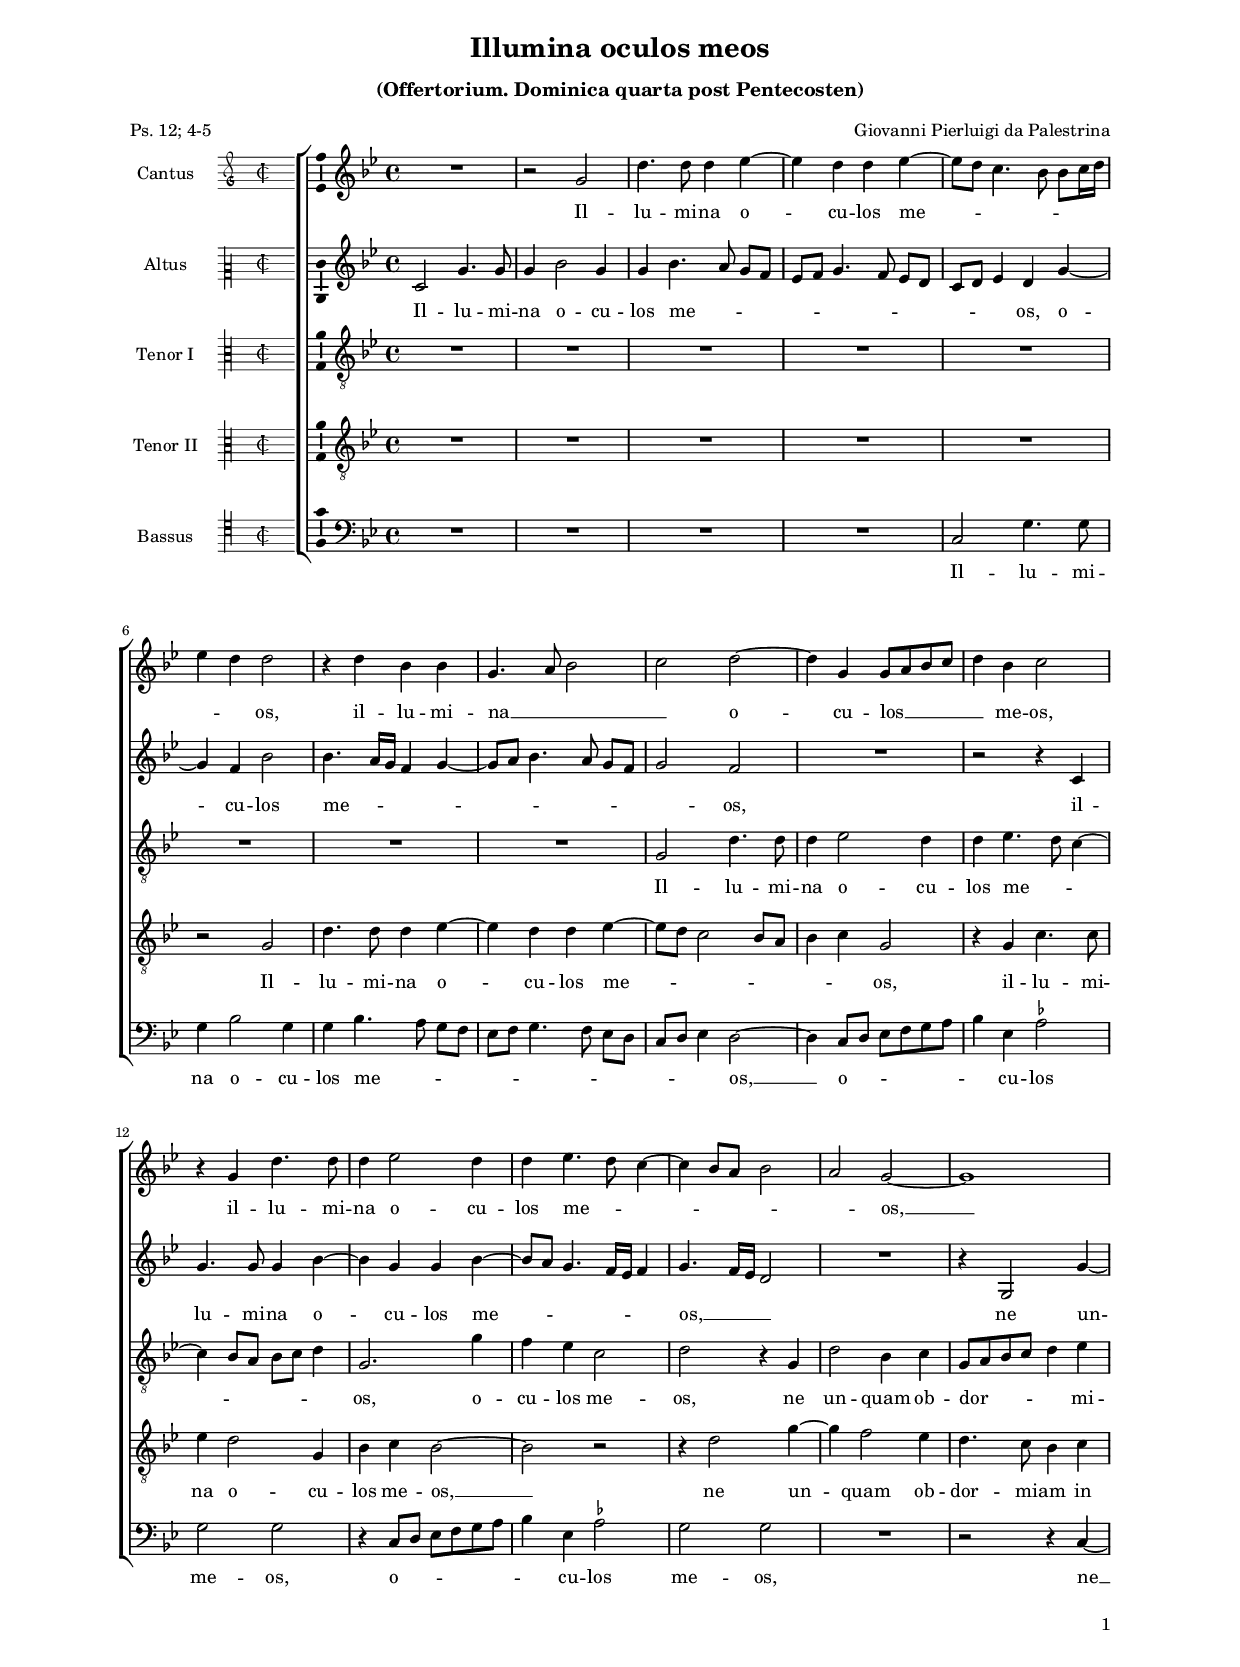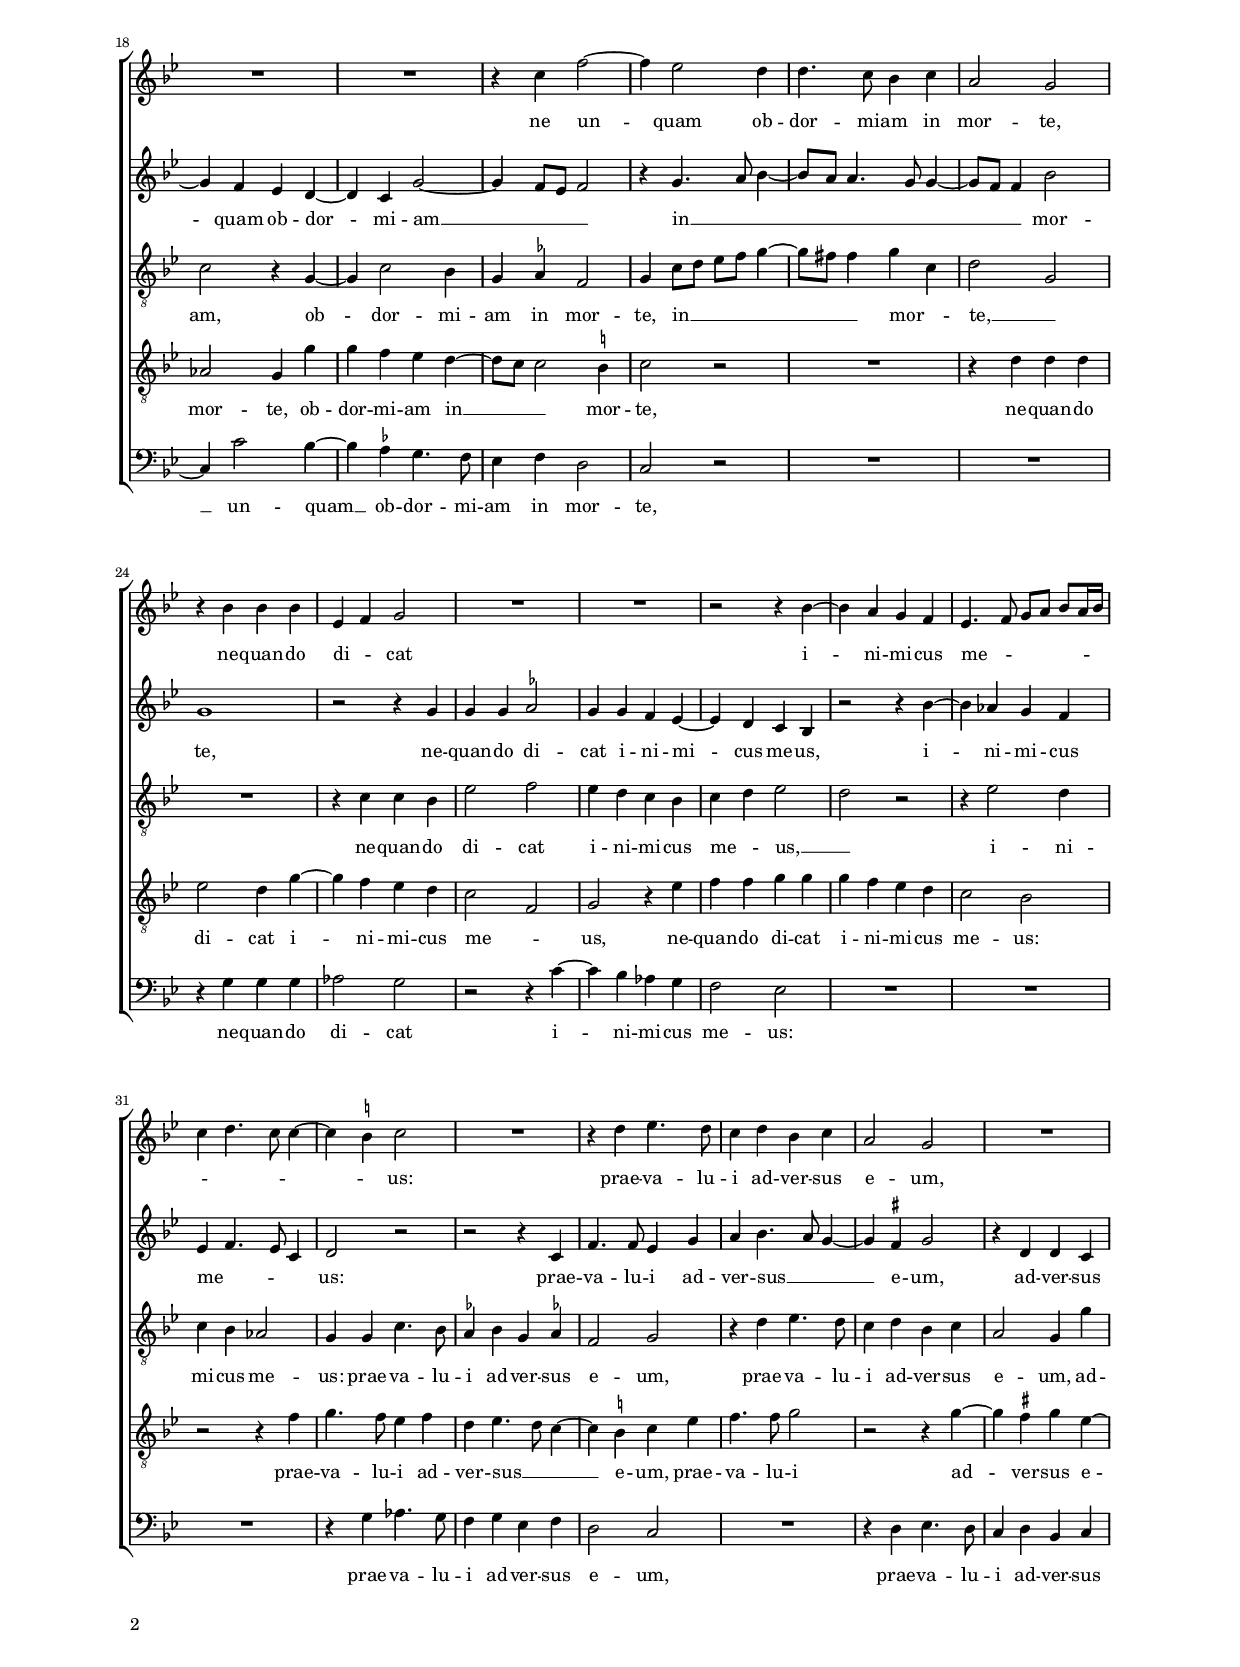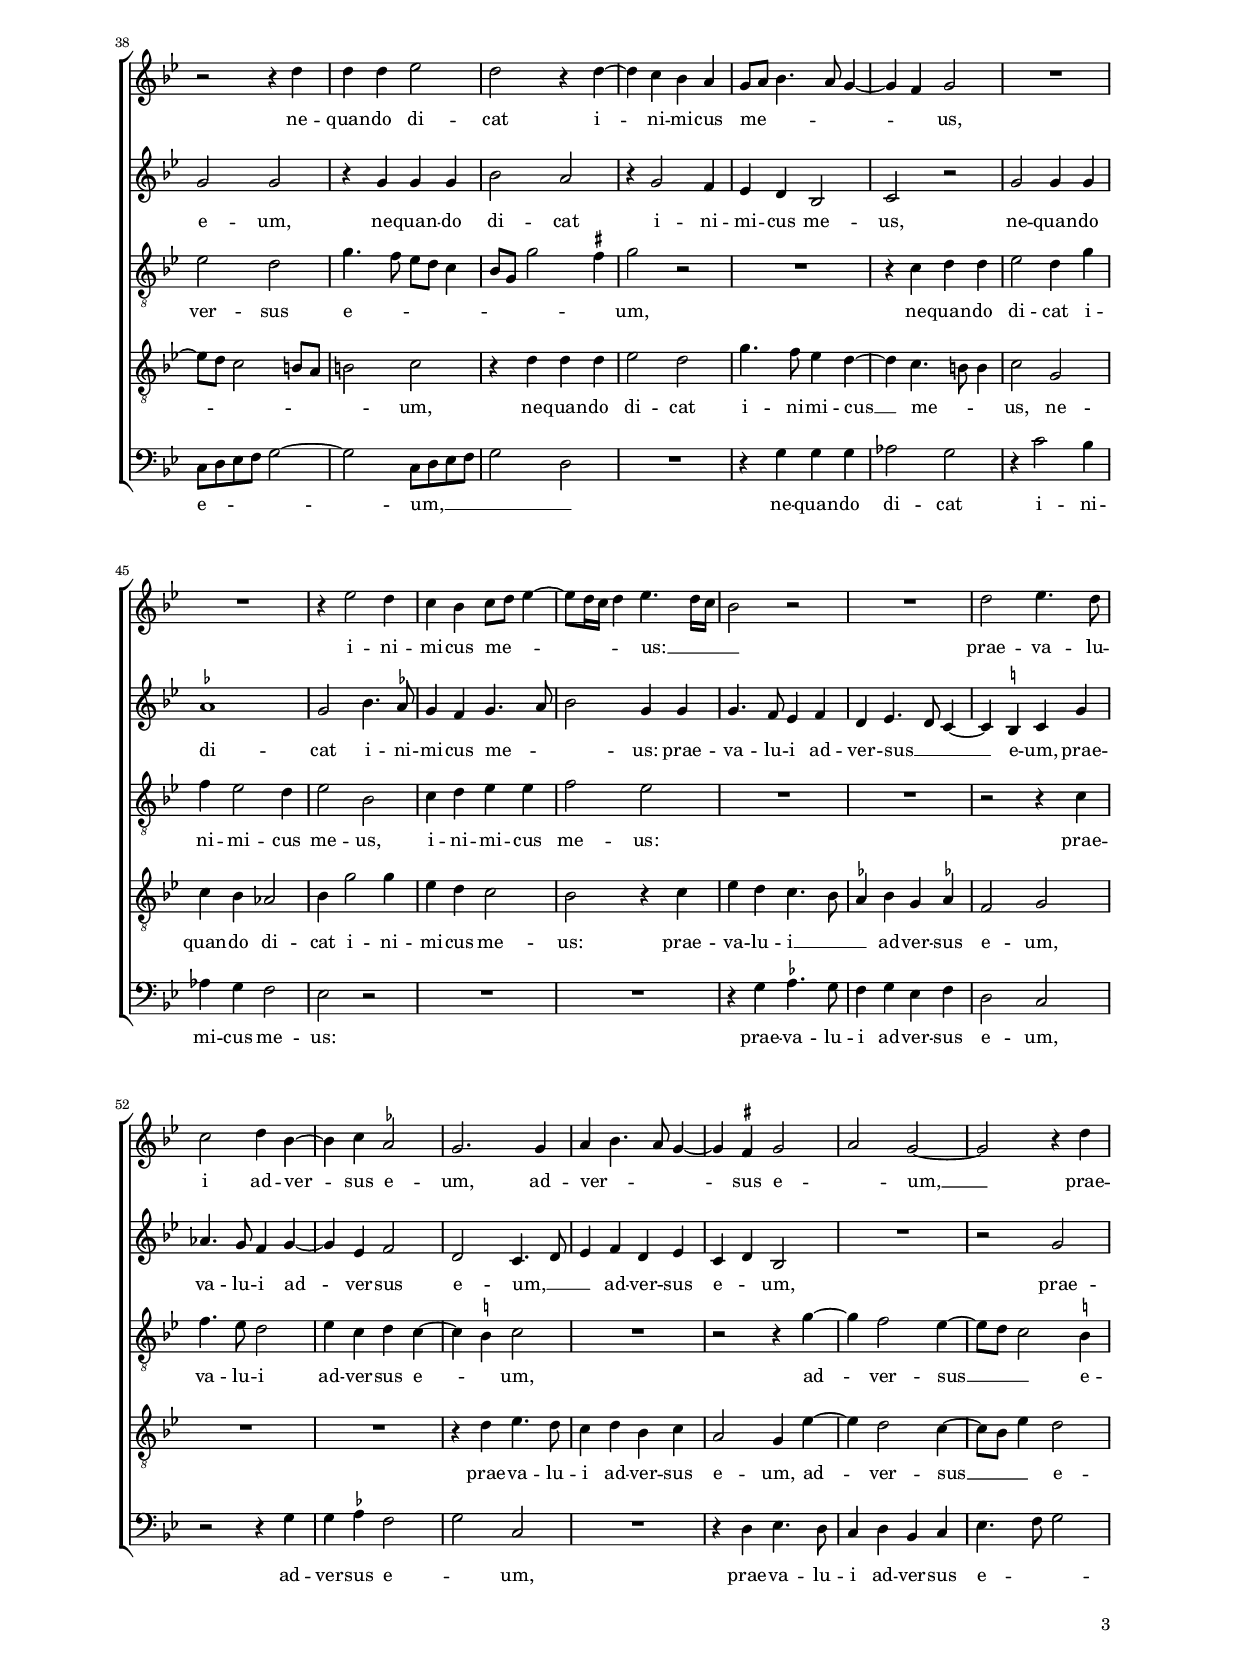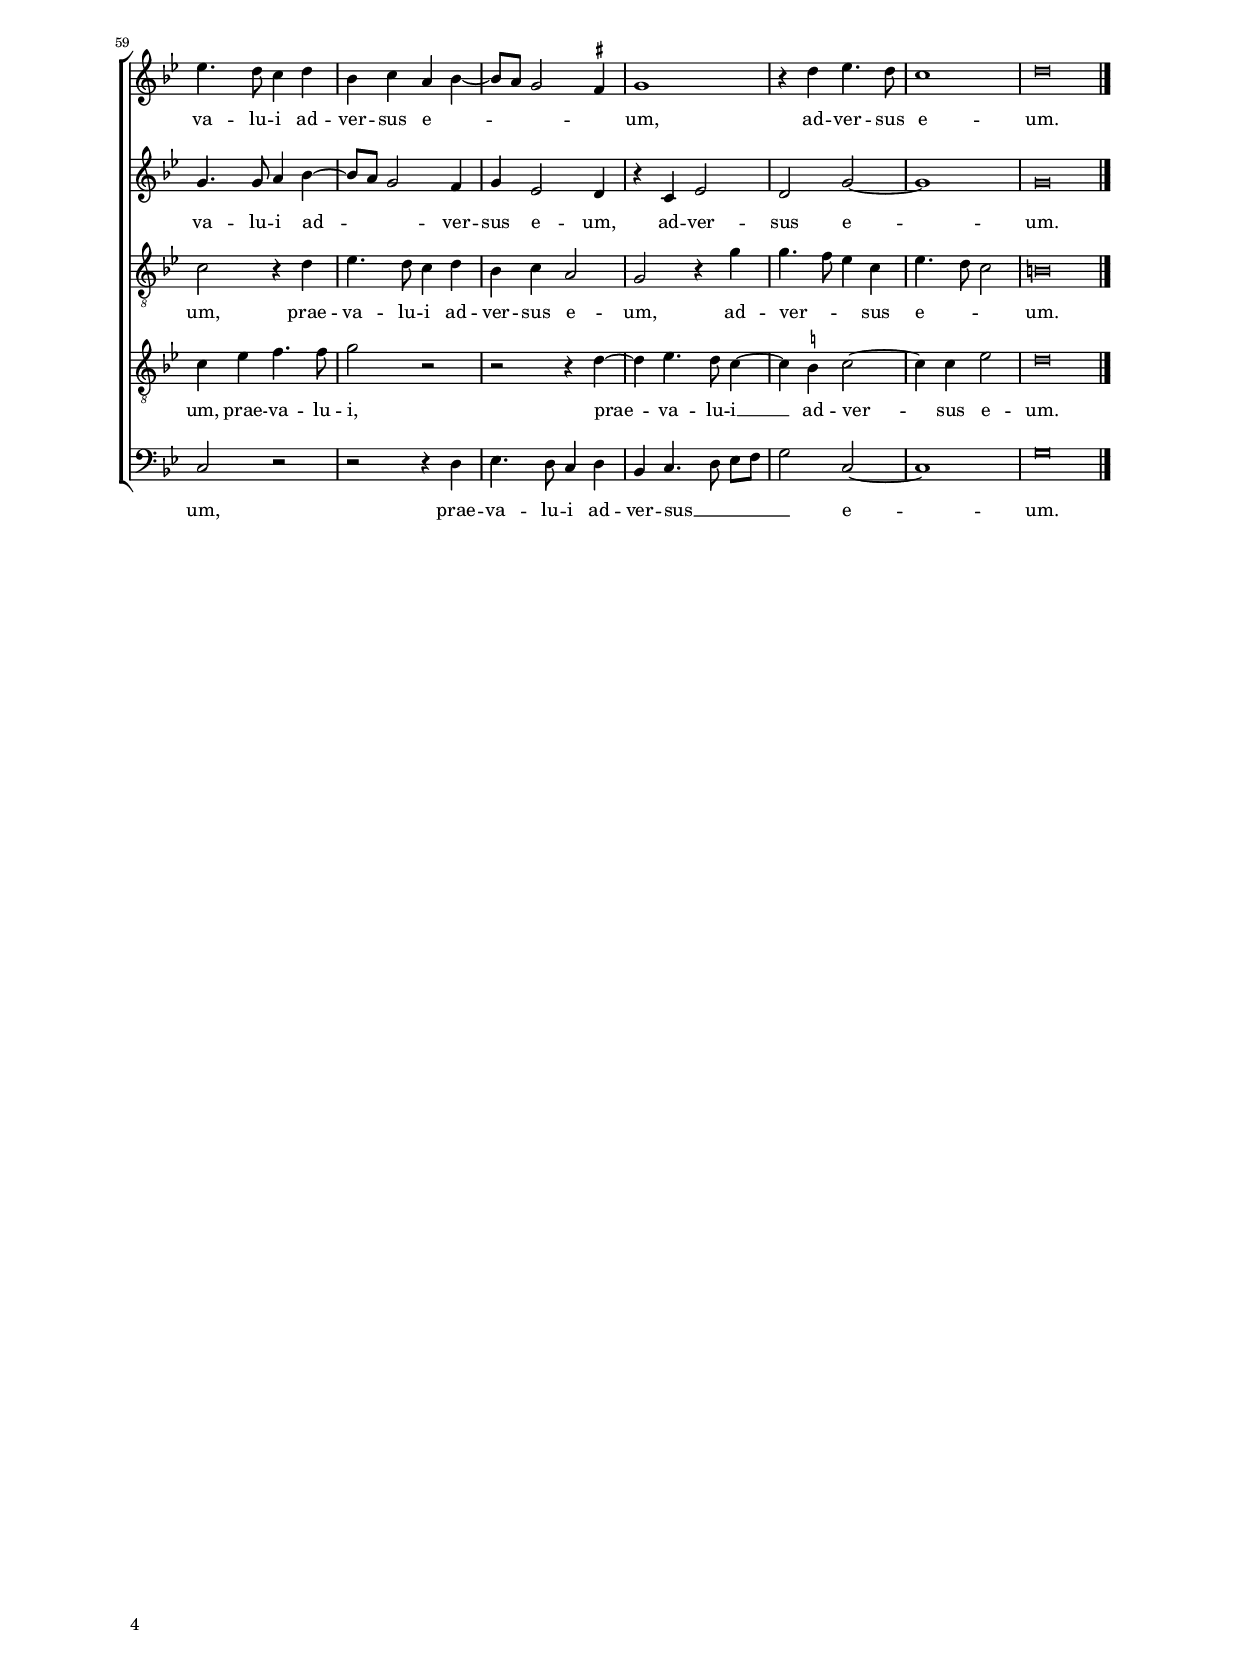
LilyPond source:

\header
{
  title="Illumina oculos meos"
  subtitle=\markup { \column { \vspace #0.5 "(Offertorium. Dominica quarta post Pentecosten)" \transparent "x" } }
  poet="Ps. 12; 4-5"
  composer="Giovanni Pierluigi da Palestrina"
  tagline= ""
}

\version "2.24.1"
\language deutsch
#(set-global-staff-size 15)
% #(set-default-paper-size "letter")
#(ly:set-option 'point-and-click #f)




	ficta = { \once \set suggestAccidentals = ##t }

	forget = #(define-music-function (music) (ly:music?) #{
		\accidentalStyle forget
		$music
		\accidentalStyle default
		#})


    
\paper
	{
	top-margin = 1.6 \cm
	bottom-margin = 1 \cm
	left-margin = 2.2 \cm
	right-margin = 2.2 \cm
	ragged-bottom = ##f
	ragged-last-bottom = ##t
	print-page-number = ##f
	system-system-spacing = #'((basic-distance . 17) (minimum-distance . 14) (padding . 5) (strechability . 150))
	oddFooterMarkup=\markup   \fill-line { "" \fromproperty #'page:page-number-string }
	evenFooterMarkup=\markup  \fill-line { \fromproperty #'page:page-number-string "" }
	last-bottom-spacing = #'((basic-distance . 12) (minimum-distance . 7) (padding . 4))
%	systems-per-page = 3
%   page-count = 3
    system-count = 10
%	min-systems-per-page = 3
%	print-all-headers = ##t
%	print-first-page-number = ##t
%	first-page-number = 1
	}

	
global = {
	\key c \major
	\time 4/4
    \set Score.tempoHideNote = ##t
    \tempo 4 = 100
    \skip 1*64
    \set Score.measureLength = #(ly:make-moment 2/1)
    \skip 1*2 \bar "|."
	}
    

incipitcantus = \relative c' {
    \time 2/2
    \clef "petrucci-g2"
    \key c \major
    }
    
incipitcantusVoice = <<
    \new MensuralVoice <<
        { s1 \noBreak }
        \incipitcantus
    >>
    >>
    
    
incipitaltus = \relative c' {
    \time 2/2
    \clef "petrucci-c2"
    \key c \major
    s4 \bar ""
    }
    
incipitaltusVoice = <<
    \new MensuralVoice <<
        { s1 \noBreak }
        \incipitaltus
    >>
    >>
    
incipittenor = \relative c' {
    \time 2/2
    \clef "petrucci-c3"
    \key c \major
    }
    
incipittenorVoice = <<
    \new MensuralVoice <<
        { s1 \noBreak }
        \incipittenor
    >>
    >>
    
incipitquintus = \relative c' {
    \time 2/2
    \clef "petrucci-c3"
    \key c \major
    }
    
incipitquintusVoice = <<
    \new MensuralVoice <<
        { s1 \noBreak }
        \incipitquintus
    >>
    >>
    
    
incipitbassus= \relative c {
    \time 2/2
    \clef "petrucci-c4"
    \key c \major
    }
    
incipitbassusVoice = <<
    \new MensuralVoice <<
        { s1 \noBreak }
        \incipitbassus
    >>
    >>


cantus =  \relative c''
	{
	R1
	r2 a
	e'4. e8 e4 f~
	f4 e e f~
%5
	f8 e d4. c8 c[ d16 e] |
	f4 e e2
	r4 e c c
	a4. h8 c2
	d2 e~
%10
	e4 a, a8 h c d |
	e4 c d2
	r4 a e'4. e8
	e4 f2 e4
	e4 f4. e8 d4~
%15
	d4 c8 h c2 |
	h2 a~
	a1
	R1
	R1
%20
	r4 d g2~ |
	g4 f2 e4
	e4. d8 c4 d
	h2 a
	r4 c c c
%25
	f,4 g a2 |
	R1
	R1
	r2 r4 c~
	c4 h a g
%30
	f4. g8 a h c[ h16 c] |
	d4 e4. d8 d4~
	d4 \ficta cis d2
	R1
	r4 e f4. e8
%35
	d4 e c d |
	h2 a
	R1
	r2 r4 e'
	e4 e f2
%40
	e2 r4 e~ |
	e4 d c h
	a8 h c4. h8 a4~
	a4 g a2
	R1
%45
	R1 |
	r4 f'2 e4
	d4 c d8 e f4~
	f8 e16 d e4 f4. e16 d
	c2 r
%50
	R1 |
	e2 f4. e8
	d2 e4 c~
	c4 d \ficta b2
	a2. a4
%55
	h4 c4. h8 a4~ |
	a4 \ficta gis a2
	h2 a~
	a2 r4 e'
	f4. e8 d4 e
%60
	c4 d h c~ |
	c8 h a2 \ficta gis4
	a1
	r4 e' f4. e8
	d1
%65
	e\breve |
	}


altus =  \relative c'
	{
	d2 a'4. a8
	a4 c2 a4
	a4 c4. h8 a[ g]
	f8 g a4. g8 f[ e]
%5
	d8 e f4 e a~ |
	a4 g c2
	c4. h16 a g4 a~
	a8 h c4. h8 a[ g]
	a2 g
%10
	R1 |
	r2 r4 d \break \noPageBreak
	a'4. a8 a4 c~
	c4 a a c~
	c8 h a4. g16 f g4
%15
	a4. g16 f e2 |
	R1
	r4 a,2 a'4~ \pageBreak
	a4 g f e~
	e4 d a'2~
%20
	a4 g8 f g2 |
	r4 a4. h8 c4~
	c8 h h4. a8 a4~
	a8 g g4 c2 \break \noPageBreak
	a1
%25
	r2 r4 a |
	a4 a \ficta b2
	a4 a g f~
	f4 e d c
	r2 r4 c'~
%30
	c4 b a g | \break \noPageBreak
	f4 g4. f8 d4
	e2 r
	r2 r4 d
	g4. g8 f4 a
%35
	h4 c4. h8 a4~ |
	a4 \ficta gis a2
	r4 e e d \pageBreak
	a'2 a
	r4 a a a
%40
	c2 h |
	r4 a2 g4
	f4 e c2
	d2 r
	a'2 a4 a \break \noPageBreak
%45
	\ficta b1 |
	a2 c4. \ficta b8
	a4 g a4. h8
	c2 a4 a
	a4. g8 f4 g
%50
	e4 f4. e8 d4~ |
	d4 \ficta cis d a' \break \noPageBreak
	b4. a8 g4 a~
	a4 f g2
	e2 d4. e8
%55
	f4 g e f |
	d4 e c2
	R1
	r2 a' \pageBreak
	a4. a8 h4 c~
%60
	c8 h a2 g4 |
	a4 f2 e4
	r4 d f2
	e2 a~
	a1
%65
	a\breve |
	}


tenor =  \relative c'
	{
	R1
	R1
	R1
	R1
%5
	R1 |
	R1
	R1
	R1
	a2 e'4. e8
%10
	e4 f2 e4 |
	e4 f4. e8 d4~
	d4 c8 h c d e4
	a,2. a'4
	g4 f d2
%15
	e2 r4 a, |
	e'2 c4 d
	a8 h c d e4 f
	d2 r4 a~
	a4 d2 c4
%20
	a4 \ficta b g2 |
	a4 d8 e f g a4~
	a8 gis gis4 a d,
	e2 a,
	R1
%25
	r4 d d c  |
	f2 g
	f4 e d c
	d4 e f2
	e2 r
%30
	r4 f2 e4 |
	d4 c b2
	a4 a d4. c8
	\ficta b4 c a \ficta b!
	g2 a
%35
	r4 e' f4. e8 |
	d4 e c d
	h2 a4 a'
	f2 e
	a4. g8 f e d4
%40
	c8 a a'2 \ficta gis4 |
	a2 r
	R1
	r4 d, e e
	f2 e4 a
%45
	g4 f2 e4 |
	f2 c
	d4 e f f
	g2 f
	R1
%50
	R1 |
	r2 r4 d
	g4. f8 e2
	f4 d e d~
	d4 \ficta cis d2
%55
	R1 |
	r2 r4 a'~
	a4 g2 f4~
	f8 e d2 \ficta cis4
	d2 r4 e
%60
	f4. e8 d4 e |
	c4 d h2
	a2 r4 a'
	a4. g8 f4 d
	f4. e8 d2
%65
	cis\breve |
	}


quintus  =  \relative c'
	{
	R1
	R1
	R1
	R1
%5
	R1 |
	r2 a
	e'4. e8 e4 f~
	f4 e e f~
	f8 e d2 c8 h
%10
	c4 d a2 |
	r4 a d4. d8
	f4 e2 a,4
	c4 d c2~
	c2 r
%15
	r4 e2 a4~ |
	a4 g2 f4
	e4. d8 c4 d
	b2 a4 a'
	a4 g f e~
%20
	e8 d d2 \ficta cis4 |
	d2 r
	R1
	r4 e e e
	f2 e4 a~
%25
	a4 g f e |
	d2 g,
	a2 r4 f'
	g4 g a a
	a4 g f e
%30
	d2 c |
	r2 r4 g'
	a4. g8 f4 g
	e4 f4. e8 d4~
	d4 \ficta cis d f
%35
	g4. g8 a2 |
	r2 r4 a~
	a4 \ficta gis a f~
	f8 e d2 cis8 h
	cis2 d
%40
	r4 e e e |
	f2 e
	a4. g8 f4 e~
	e4 d4. cis8 cis4
	d2 a
%45
	d4 c b2 |
	c4 a'2 a4
	f4 e d2
	c2 r4 d
	f4 e d4. c8
%50
	\ficta b4 c a \ficta b! |
	g2 a
	R1
	R1
	r4 e' f4. e8
%55
	d4 e c d |
	h2 a4 f'~
	f4 e2 d4~
	d8 c f4 e2
	d4 f g4. g8
%60
	a2 r |
	r2 r4 e~
	e4 f4. e8 d4~
	d4 \ficta cis d2~
	d4 d f2
%65
	e\breve |
	}


bassus  =  \relative c
	{
	R1
	R1
	R1
	R1
%5
	d2 a'4. a8 |
	a4 c2 a4
	a4 c4. h8 a[ g]
	f8 g a4. g8 f[ e]
	d8 e f4 e2~
%10
	e4 d8 e f g a h |
	c4 f, \ficta b2
	a2 a
	r4 d,8 e f g a h
	c4 f, \ficta b2
%15
	a2 a |
	R1
	r2 r4 d,~
	d4 d'2 c4~
	c4 \ficta b a4. g8
%20
	f4 g e2 |
	d2 r
	R1
	R1
	r4 a' a a
%25
	b2 a |
	r2 r4 d~
	d4 c b a
	g2 f
	R1
%30
	R1 |
	R1
	r4 a b4. a8
	g4 a f g
	e2 d
%35
	R1 |
	r4 e f4. e8
	d4 e c d
	d8 e f g a2~
	a2 d,8 e f g
%40
	a2 e |
	R1
	r4 a a a
	b2 a
	r4 d2 c4
%45
	b4 a g2
	f2 r
	R1
	R1 |
	r4 a \ficta b4. a8
%50
	g4 a f g
	e2 d
	r2 r4 a'
	a4 \ficta b g2 |
	a2 d,
%55
	R1
	r4 e f4. e8
	d4 e c d
	f4. g8 a2 |
	d,2 r
%60
	r2 r4 e
	f4. e8 d4 e
	c4 d4. e8 f[ g]
	a2 d,~ |
	d1
%65
	a'\breve |	
	}


lyricscantus = \lyricmode {
    Il -- lu -- mi -- na o -- cu -- los me -- _ _ _ _ _ _ _ _ os,
    il -- lu -- mi -- na __ _ _ _ o -- cu -- los __ _ _ _ _ me -- os,
    il -- lu -- mi -- na o -- cu -- los me -- _ _ _ _ _ _ os, __
    ne un -- quam ob -- dor -- mi -- am in mor -- te,
    ne -- quan -- do di -- _ cat i -- ni -- mi -- cus me -- _ _ _ _ _ _ _ _ _ _ _ us:
    prae -- va -- lu -- i ad -- ver -- sus e -- um,
    ne -- quan -- do di -- cat i -- ni -- mi -- cus me -- _ _ _ _ _ us,
    i -- ni -- mi -- cus me -- _ _ _ _ _ us: __ _ _ _
    prae -- va -- lu -- i ad -- ver -- sus e -- um,
    ad -- ver -- _ _ _ sus e -- _ um, __
    prae -- va -- lu -- i ad -- ver -- sus e -- _ _ _ _ um,
    ad -- ver -- sus e -- um.
	}


lyricsaltus = \lyricmode {
    Il -- lu -- mi -- na o -- cu -- los me -- _ _ _ _ _ _ _ _ _ _ _ _ os,
    o -- cu -- los me -- _ _ _ _ _ _ _ _ _ _ os,
    il -- lu -- mi -- na o -- cu -- los me -- _ _ _ _ _ os, __ _ _ _
    ne un -- quam ob -- dor -- mi -- am __ _ _ _ in __ _ _ _ _ _ _ _ _ mor -- te,
    ne -- quan -- do di -- cat i -- ni -- mi -- cus me -- us,
    i -- ni -- mi -- cus me -- _ _ _ us:
    prae -- va -- lu -- i ad -- ver -- sus __ _ _ e -- um,
    ad -- ver -- sus e -- um,
    ne -- quan -- do di -- cat i -- ni -- mi -- cus me -- us,
    ne -- quan -- do di -- cat i -- ni -- mi -- cus me -- _ _ us:
    prae -- va -- lu -- i ad -- ver -- sus __ _ _ e -- um,
    prae -- va -- lu -- i ad -- ver -- sus e -- um, __ _ _ 
    ad -- ver -- sus e -- _ um,
    prae -- va -- lu -- i ad -- _ _ ver -- sus e -- um,
    ad -- ver -- sus e -- um.
	}


lyricstenor = \lyricmode {
    Il -- lu -- mi -- na o -- cu -- los me -- _ _ _ _ _ _ _ os,
    o -- cu -- los me -- os,
    ne un -- quam ob -- dor -- _ _ _ _ mi -- am,
    ob -- dor -- mi -- am in mor -- te,
    in __ _ _ _ _ _ _ mor -- _ te, __ _
    ne -- quan -- do di -- cat i -- ni -- mi -- cus me -- _ us, __ _
    i -- ni -- mi -- cus me -- us:
    prae -- va -- lu -- i ad -- ver -- sus e -- um,
    prae -- va -- lu -- i ad -- ver -- sus e -- um,
    ad -- ver -- sus e -- _ _ _ _ _ _ _ _ um,
    ne -- quan -- do di -- cat i -- ni -- mi -- cus me -- us,
    i -- ni -- mi -- cus me -- us:
    prae -- va -- lu -- i ad -- ver -- sus e -- _ um,
    ad -- ver -- sus __ _ _ e -- um,
    prae -- va -- lu -- i ad -- ver -- sus e -- um,
    ad -- ver -- _ _ sus e -- _ _ um.
	}


lyricsquintus = \lyricmode {
    Il -- lu -- mi -- na o -- cu -- los me -- _ _ _ _ _ _ os,
    il -- lu -- mi -- na o -- cu -- los me -- os, __
    ne un -- quam ob -- dor -- mi -- am in mor -- te,
    ob -- dor -- mi -- am in __ _ _ mor -- te,
    ne -- quan -- do di -- cat i -- ni -- mi -- cus me -- _ us,
    ne -- quan -- do di -- cat i -- ni -- mi -- cus me -- us:
    prae -- va -- lu -- i ad -- ver -- sus __ _ _ e -- um,
    prae -- va -- lu -- i ad -- ver -- sus e -- _ _ _ _ _ um,
    ne -- quan -- do di -- cat i -- ni -- mi -- cus __ me -- _ _ us,
    ne -- quan -- do di -- cat i -- ni -- mi -- cus me -- us:
    prae -- va -- lu -- i __ _ _ ad -- ver -- sus e -- um,
    prae -- va -- lu -- i ad -- ver -- sus e -- um,
    ad -- ver -- sus __ _ _ e -- um,
    prae -- va -- lu -- i,
    prae -- va -- lu -- i __ ad -- ver -- sus e -- um.
	}


lyricsbassus = \lyricmode {
    Il -- lu -- mi -- na o -- cu -- los me -- _ _ _ _ _ _ _ _ _ _ _ _ os, __ 
    o -- _ _ _ _ _ _ cu -- los me -- os,
    o -- _ _ _ _ _ _ cu -- los me -- os,
    ne __ un -- quam __ ob -- dor -- mi -- am in mor -- te,
    ne -- quan -- do di -- cat i -- ni -- mi -- cus me -- us:
    prae -- va -- lu -- i ad -- ver -- sus e -- um,
    prae -- va -- lu -- i ad -- ver -- sus e -- _ _ _ _ um, __ _ _ _ _ _
    ne -- quan -- do di -- cat i -- ni -- mi -- cus me -- us:
    prae -- va -- lu -- i ad -- ver -- sus e -- um,
    ad -- ver -- sus e -- _ um,
    prae -- va -- lu -- i ad -- ver -- sus e -- _ _ um,
    prae -- va -- lu -- i ad -- ver -- sus __ _ _ _ _ e -- um.
	}


\score
{  
    \transpose c b, {
	\new ChoirStaff \with { \override StaffGrouper.staff-staff-spacing.basic-distance = #12 }
	<<

	\new Staff << \global
	\new Voice="v1" {
		\set Staff.instrumentName="Cantus"
        \incipit \incipitcantusVoice
%		\set Staff.instrumentName= "S"
		\set Staff.midiInstrument = "reed organ"
		\clef violin
		\cantus }
	\new Lyrics \lyricsto "v1" {\lyricscantus }
	>>


	\new Staff << \global
	\new Voice="v2" {
		\set Staff.instrumentName="Altus"
        \incipit \incipitaltusVoice
%		\set Staff.instrumentName= "A"
		\set Staff.midiInstrument = "reed organ"
		\clef violin % "G_8"
		\altus}
	\new Lyrics \lyricsto "v2" {\lyricsaltus }
	>>


	\new Staff << \global
	\new Voice="v3" {
		\set Staff.instrumentName="Tenor I"
        \incipit \incipittenorVoice
%		\set Staff.instrumentName= "T"
		\set Staff.midiInstrument = "reed organ"
		\clef "G_8"
		\tenor }
	\new Lyrics \lyricsto "v3" {\lyricstenor }
	>>


	\new Staff << \global
	\new Voice="v5" {
		\set Staff.instrumentName="Tenor II"
        \incipit \incipitquintusVoice
%		\set Staff.instrumentName= "Q"
		\set Staff.midiInstrument = "reed organ"
		\clef "G_8"
		\quintus}
	\new Lyrics \lyricsto "v5" {\lyricsquintus }
	>>


	\new Staff << \global
	\new Voice="v4" {
		\set Staff.instrumentName="Bassus"
        \incipit \incipitbassusVoice
%		\set Staff.instrumentName= "B"
		\set Staff.midiInstrument = "reed organ"
		\clef bass 
		\bassus }
	\new Lyrics \lyricsto "v4" {\lyricsbassus}
	>>

	>>
	} % transpose

	\layout
	{
	indent = 3\cm
    incipit-width = 1.3 \cm
	\context { \Lyrics \override VerticalAxisGroup.nonstaff-relatedstaff-spacing.padding = #1.5 }
%	\context { \Lyrics \override LyricText.font-size = #1 }
	\context { \Staff \override TimeSignature.break-visibility = #end-of-line-invisible }
	\context { \Staff \consists "Ambitus_engraver" }
%	\context { \Voice \override Slur.transparent = ##t }
	\context { \Score \override BarNumber.padding = #2 }
	\context { \Voice \override NoteHead.style = #'baroque }
	}

\midi
	{    	
	}

}


% EOF
